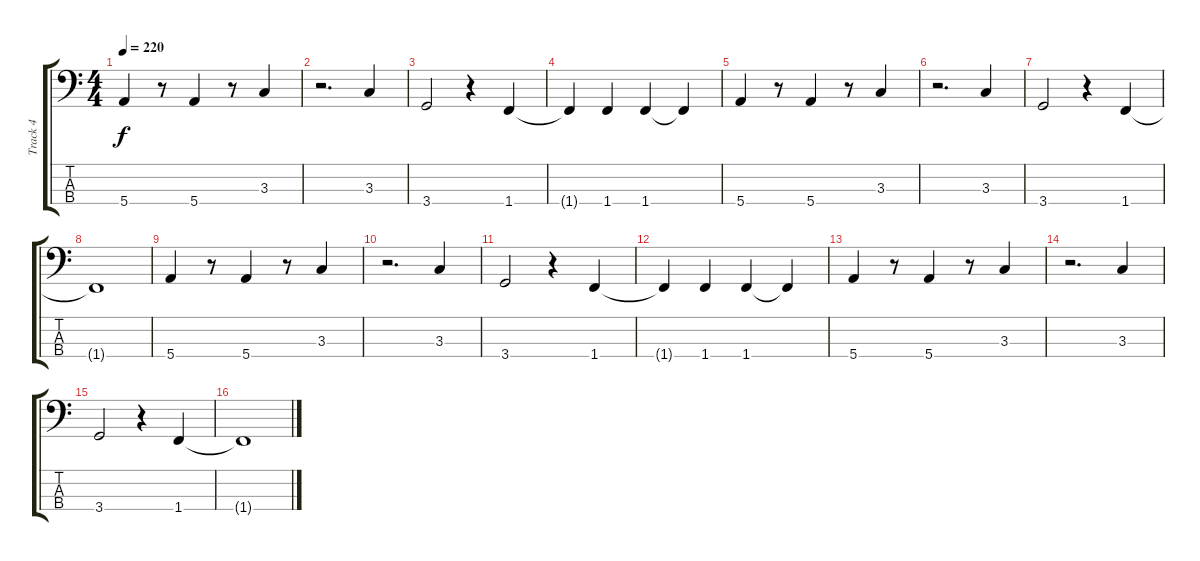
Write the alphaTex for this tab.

\track ("Track 4" "Track 4") {instrument electricbassfinger}
\staff {score tabs}
\tuning (G2 D2 A1 E1) {hide}
\ts (4 4)
\tempo 220
\clef f4
\ks c
5.4.4{dy f} r.8 5.4.4 r.8 3.3.4 |
r.2{d} 3.3.4 |
3.4.2 r.4 1.4.4 |
1.4{t}.4 1.4.4 1.4.4 1.4{t}.4 |
5.4.4 r.8 5.4.4 r.8 3.3.4 |
r.2{d} 3.3.4 |
3.4.2 r.4 1.4.4 |
1.4{t}.1 |
5.4.4 r.8 5.4.4 r.8 3.3.4 |
r.2{d} 3.3.4 |
3.4.2 r.4 1.4.4 |
1.4{t}.4 1.4.4 1.4.4 1.4{t}.4 |
5.4.4 r.8 5.4.4 r.8 3.3.4 |
r.2{d} 3.3.4 |
3.4.2 r.4 1.4.4 |
1.4{t}.1
